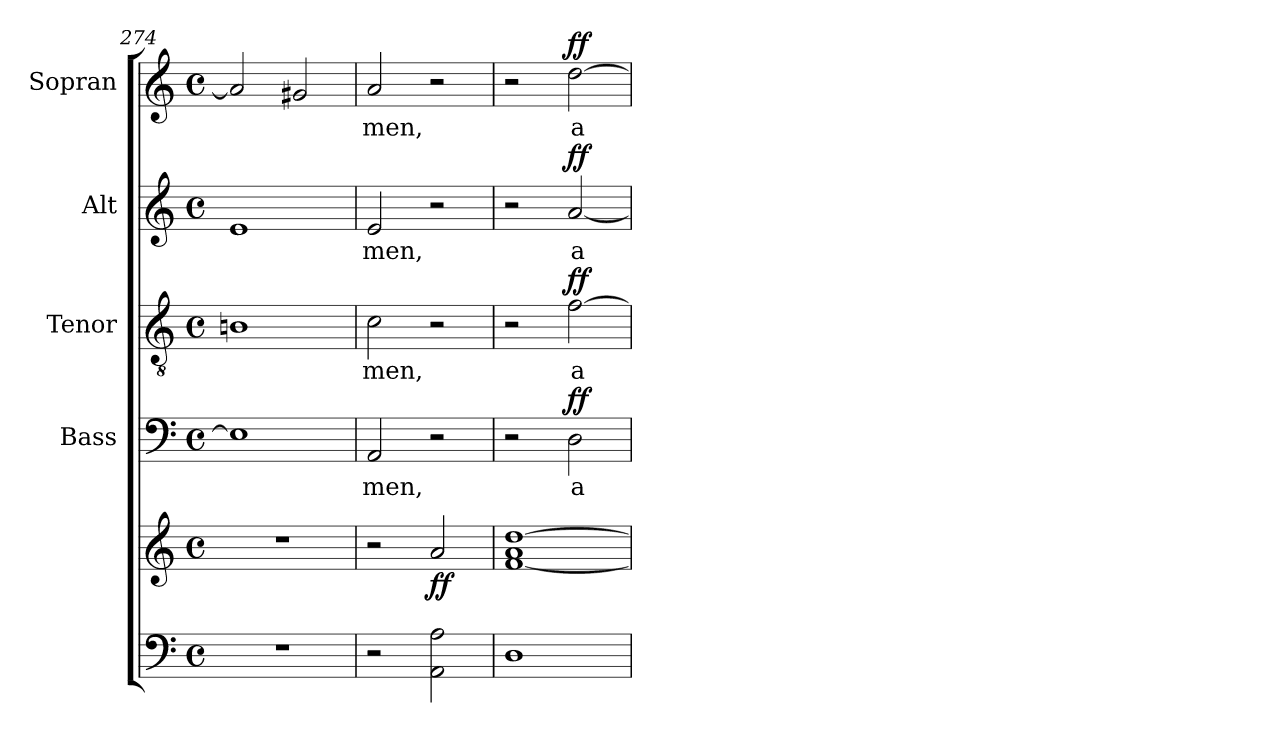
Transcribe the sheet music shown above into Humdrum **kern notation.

**kern	**kern	**dynam	**kern	**text	**dynam	**kern	**text	**dynam	**kern	**text	**dynam	**kern	**text	**dynam
*part5	*part5	*part5	*part4	*part4	*part4	*part3	*part3	*part3	*part2	*part2	*part2	*part1	*part1	*part1
*staff6	*staff5	*staff5/6	*staff4	*staff4	*staff4	*staff3	*staff3	*staff3	*staff2	*staff2	*staff2	*staff1	*staff1	*staff1
*	*	*	*I"Bass	*	*	*I"Tenor	*	*	*I"Alt	*	*	*I"Sopran	*	*
*	*	*	*I'B.	*	*	*I'T.	*	*	*I'A.	*	*	*I'S.	*	*
*clefF4	*clefG2	*	*clefF4	*	*	*clefGv2	*	*	*clefG2	*	*	*clefG2	*	*
*k[]	*k[]	*	*k[]	*	*	*k[]	*	*	*k[]	*	*	*k[]	*	*
*C:	*C:	*	*C:	*	*	*C:	*	*	*C:	*	*	*C:	*	*
*M4/4	*M4/4	*	*M4/4	*	*	*M4/4	*	*	*M4/4	*	*	*M4/4	*	*
*met(c)	*met(c)	*	*met(c)	*	*	*met(c)	*	*	*met(c)	*	*	*met(c)	*	*
=274	=274	=274	=274	=274	=274	=274	=274	=274	=274	=274	=274	=274	=274	=274
1r	1r	.	1E]	.	.	1Bn	.	.	1e	.	.	2a/]	.	.
.	.	.	.	.	.	.	.	.	.	.	.	2g#X/	.	.
=275	=275	=275	=275	=275	=275	=275	=275	=275	=275	=275	=275	=275	=275	=275
!	!	!	!	!LO:LY:b	!	!	!LO:LY:b	!	!	!LO:LY:b	!	!	!LO:LY:b	!
2r	2r	.	2AA/	-men,	.	2c\	-men,	.	2e/	-men,	.	2a/	-men,	.
!	!	!LO:DY:b	!	!	!	!	!	!	!	!	!	!	!	!
2AA\ 2A\	2a/	ff	2r	.	.	2r	.	.	2r	.	.	2r	.	.
=276	=276	=276	=276	=276	=276	=276	=276	=276	=276	=276	=276	=276	=276	=276
1D	[1f 1a [1dd	.	2r	.	.	2r	.	.	2r	.	.	2r	.	.
!	!	!	!	!LO:LY:b	!LO:DY:a	!	!LO:LY:b	!LO:DY:a	!	!LO:LY:b	!LO:DY:a	!	!LO:LY:b	!LO:DY:a
.	.	.	2D\	a-	ff	[2f\	a-	ff	[2a/	a-	ff	[2dd\	a-	ff
=	=	=	=	=	=	=	=	=	=	=	=	=	=	=
*-	*-	*-	*-	*-	*-	*-	*-	*-	*-	*-	*-	*-	*-	*-
